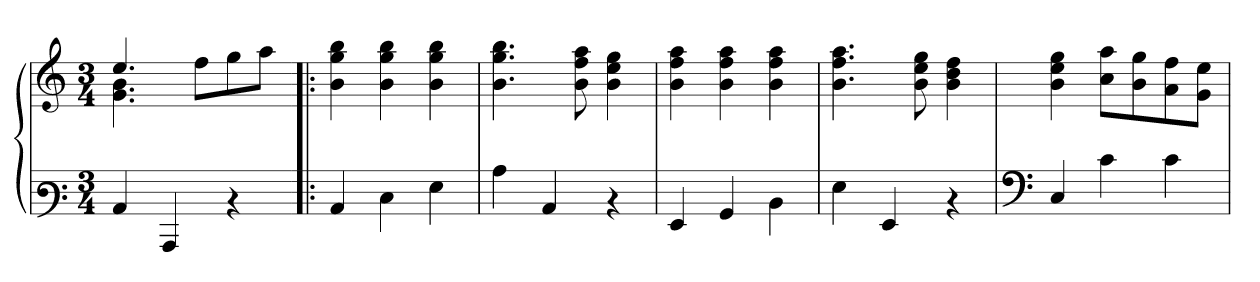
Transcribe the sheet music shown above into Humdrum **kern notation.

**kern	**kern
*part1	*part1
*staff2	*staff1
*clefF3	*clefG3
*M3/4	*M3/4
==7	==7
*	*^
4C/	4.cc/	4.e\ 4.g\
4CC/	.	.
.	4.ryy	8dd\L
4rD	.	8ee\
.	.	8ff\J
*	*v	*v
=8!|:	=8!|:
4C/	4g\ 4ee\ 4gg\
4E\	4g\ 4ee\ 4gg\
4G\	4g\ 4ee\ 4gg\
=9	=9
4c\	4.g\ 4.ee\ 4.gg\
4C/	.
.	8g\ 8dd\ 8ff\
4rD	4g\ 4cc\ 4ee\
=10	=10
4GG/	4g\ 4dd\ 4ff\
4BB/	4g\ 4dd\ 4ff\
4D\	4g\ 4dd\ 4ff\
=11	=11
4G\	4.g\ 4.dd\ 4.ff\
4GG/	.
.	8g\ 8cc\ 8ee\
4rD	4g\ 4b\ 4dd\
!!LO:LB:g=z
=12	=12
*clefF4	*
4C/	4g\ 4cc\ 4ee\
4c\	8a\ 8ff\L
.	8g\ 8ee\
4c\	8f\ 8dd\
.	8e\ 8cc\J
=	=
*-	*-
